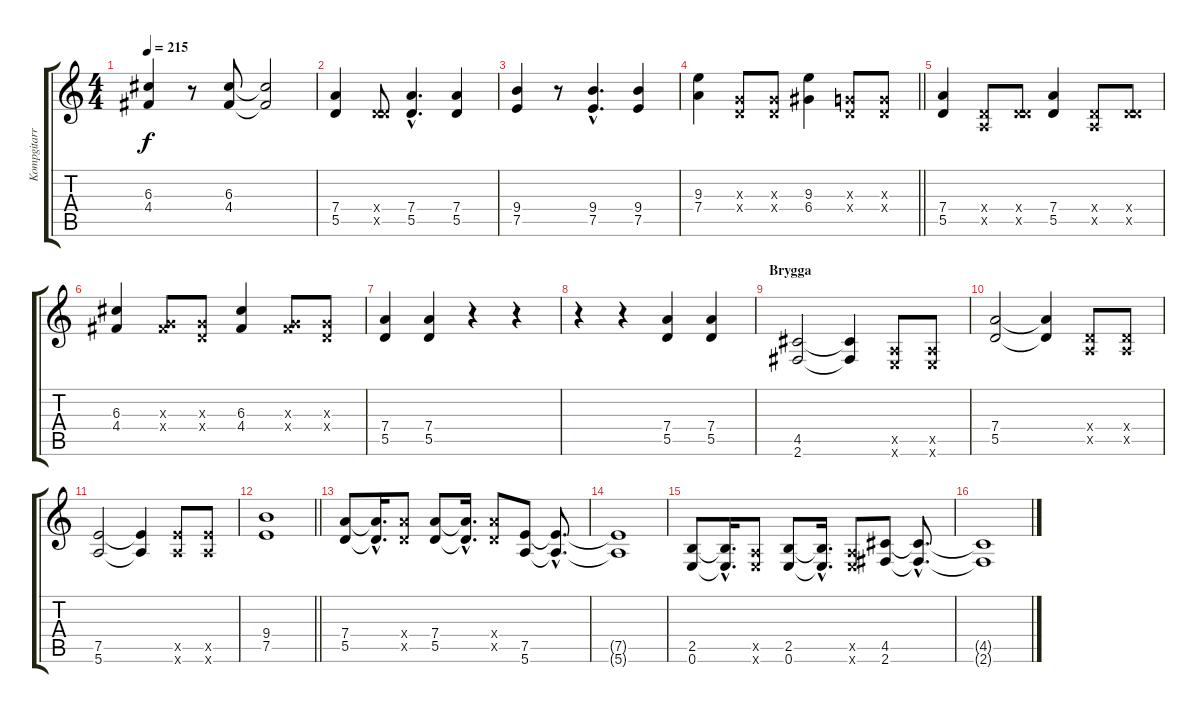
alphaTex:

\track ("Kompgitarr" "Kompgitarr") {instrument distortionguitar}
\staff {score tabs}
\tuning (E4 B3 G3 D3 A2 E2) {hide}
\ts (4 4)
\tempo 215
\clef g2
\ks c
(6.3 4.4).4{dy f} r.8 (6.3 4.4).8 (6.3{t} 4.4{t}).2 |
(7.4 5.5).4 (0.4{x} 5.5{x}).8 (7.4{hac} 5.5{hac}).4{d} (7.4 5.5).4 |
(9.4 7.5).4 r.8 (9.4{hac} 7.5{hac}).4{d} (9.4 7.5).4 |
\barLineRight lightlight
(9.3 7.4).4 (0.3{x} 0.4{x}).8 (0.3{x} 0.4{x}).8 (9.3 6.4).4 (0.3{x} 0.4{x}).8 (0.3{x} 0.4{x}).8 |
(7.4 5.5).4 (0.4{x} 0.5{x}).8 (0.4{x} 5.5{x}).8 (7.4 5.5).4 (0.4{x} 0.5{x}).8 (0.4{x} 5.5{x}).8 |
(6.3 4.4).4 (0.3{x} 4.4{x}).8 (0.3{x} 0.4{x}).8 (6.3 4.4).4 (0.3{x} 4.4{x}).8 (0.3{x} 0.4{x}).8 |
(7.4 5.5).4 (7.4 5.5).4 r.4 r.4 |
r.4 r.4 (7.4 5.5).4 (7.4 5.5).4 |
\section ("" "Brygga")
(4.5 2.6).2 (4.5{t} 2.6{t}).4 (0.5{x} 0.6{x}).8 (0.5{x} 0.6{x}).8 |
(7.4 5.5).2 (7.4{t} 5.5{t}).4 (0.4{x} 0.5{x}).8 (0.4{x} 0.5{x}).8 |
(7.5 5.6).2 (7.5{t} 5.6{t}).4 (7.5{x} 5.6{x}).8 (7.5{x} 5.6{x}).8 |
\barLineRight lightlight
(9.4 7.5).1 |
(7.4 5.5).8 (7.4{hac t} 5.5{hac t}).16{d} (7.4{x} 5.5{x}).8 (7.4 5.5).8 (7.4{hac t} 5.5{hac t}).16{d} (7.4{x} 5.5{x}).8 (7.5 5.6).8 (7.5{hac t} 5.6{hac t}).8{d} |
(7.5{t} 5.6{t}).1 |
(2.5 0.6).8 (2.5{hac t} 0.6{hac t}).16{d} (0.5{x} 0.6{x}).8 (2.5 0.6).8 (2.5{hac t} 0.6{hac t}).16{d} (0.5{x} 0.6{x}).8 (4.5 2.6).8 (4.5{hac t} 2.6{hac t}).8{d} |
(4.5{t} 2.6{t}).1
